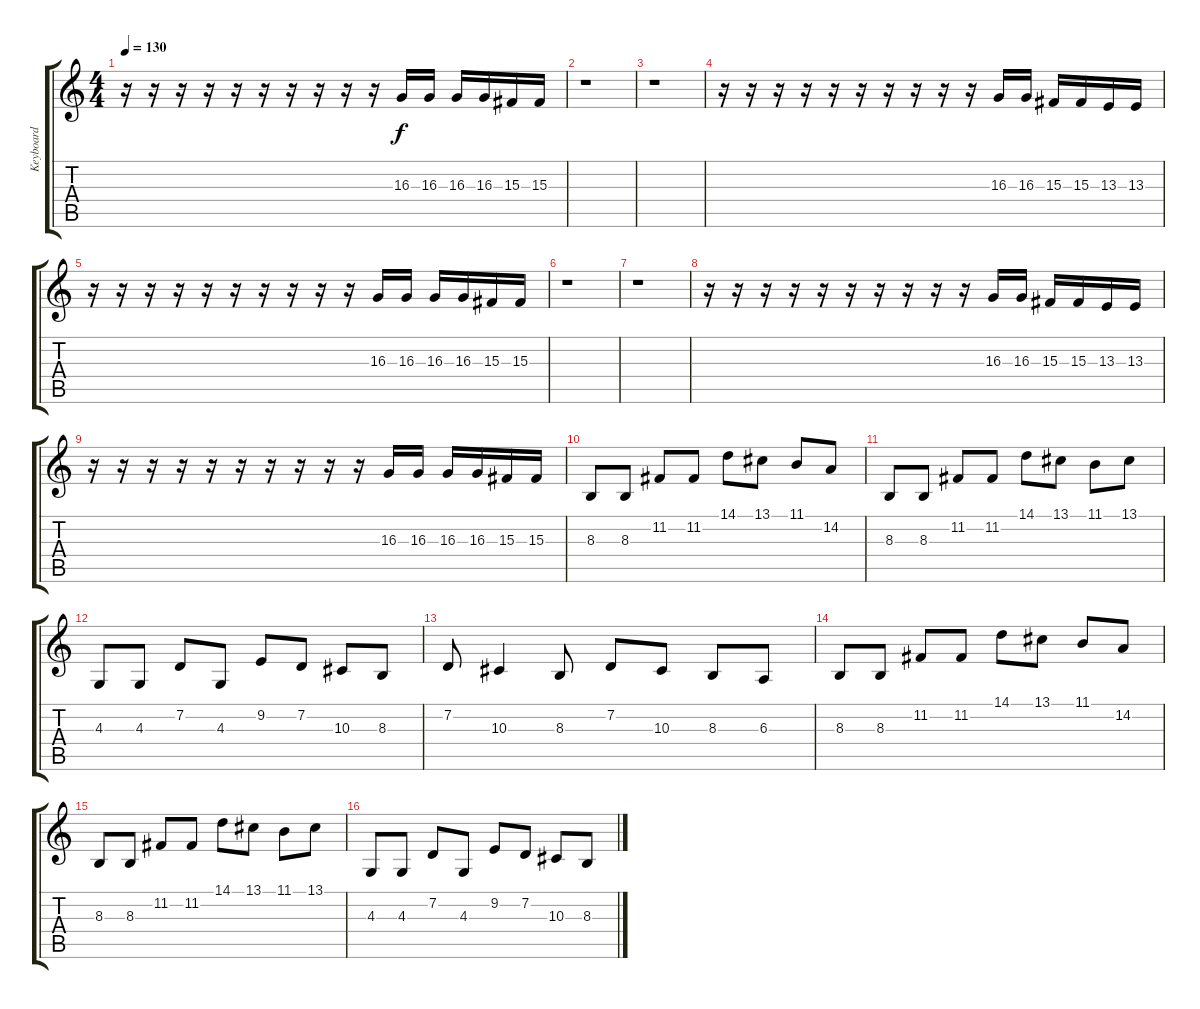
\track ("Keyboard" "Keyboard") {instrument acousticgrandpiano}
\staff {score tabs}
\tuning (C4 G3 Eb3 Bb2 F2 C2) {hide}
\ts (4 4)
\tempo 130
\clef g2
\ks c
r.16{dy f} r.16 r.16 r.16 r.16 r.16 r.16 r.16 r.16 r.16 16.3.16 16.3.16 16.3.16 16.3.16 15.3.16 15.3.16 |
r.1 |
r.1 |
r.16 r.16 r.16 r.16 r.16 r.16 r.16 r.16 r.16 r.16 16.3.16 16.3.16 15.3.16 15.3.16 13.3.16 13.3.16 |
r.16 r.16 r.16 r.16 r.16 r.16 r.16 r.16 r.16 r.16 16.3.16 16.3.16 16.3.16 16.3.16 15.3.16 15.3.16 |
r.1 |
r.1 |
r.16 r.16 r.16 r.16 r.16 r.16 r.16 r.16 r.16 r.16 16.3.16 16.3.16 15.3.16 15.3.16 13.3.16 13.3.16 |
r.16 r.16 r.16 r.16 r.16 r.16 r.16 r.16 r.16 r.16 16.3.16 16.3.16 16.3.16 16.3.16 15.3.16 15.3.16 |
8.3.8 8.3.8 11.2.8 11.2.8 14.1.8 13.1.8 11.1.8 14.2.8 |
8.3.8 8.3.8 11.2.8 11.2.8 14.1.8 13.1.8 11.1.8 13.1.8 |
4.3.8 4.3.8 7.2.8 4.3.8 9.2.8 7.2.8 10.3.8 8.3.8 |
7.2.8 10.3.4 8.3.8 7.2.8 10.3.8 8.3.8 6.3.8 |
8.3.8 8.3.8 11.2.8 11.2.8 14.1.8 13.1.8 11.1.8 14.2.8 |
8.3.8 8.3.8 11.2.8 11.2.8 14.1.8 13.1.8 11.1.8 13.1.8 |
4.3.8 4.3.8 7.2.8 4.3.8 9.2.8 7.2.8 10.3.8 8.3.8
